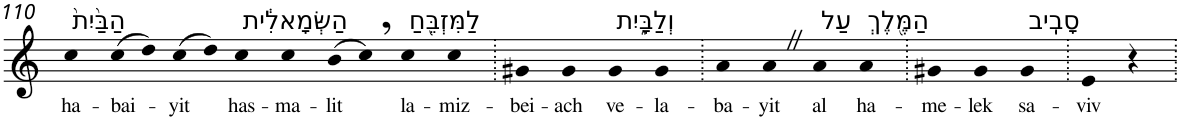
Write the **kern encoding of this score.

**kern	**text
*part1	*part1
*staff1	*staff1
*I"Piano	*
*I'Pno	*
!!LO:PB:g=z
*clefG2	*
*k[]	*
=110	=110
!LO:TX:a:t=הַבַּ֙יִת֙	!
!	!LO:LY:b
4cc	ha-
!	!LO:LY:b
(>8cc	-bai-
8dd)	.
!	!LO:LY:b
(>8cc	-yit
8dd)	.
!LO:TX:a:t=הַשְּׂמָאלִ֔ית	!
!	!LO:LY:b
4cc	has-
!	!LO:LY:b
4cc	-ma-
!	!LO:LY:b
(>8b	-lit
8cc,)	.
!LO:TX:a:t=לַמִּזְבֵּ֖חַ	!
!	!LO:LY:b
4cc	la-
!	!LO:LY:b
4cc	-miz-
=111.	=111.
!	!LO:LY:b
4g#X	-bei-
!	!LO:LY:b
4g#	-ach
!LO:TX:a:t=וְלַבָּ֑יִת	!
!	!LO:LY:b
4g#	ve-
!	!LO:LY:b
4g#	-la-
=112.	=112.
!	!LO:LY:b
4a	-ba-
!	!LO:LY:b
4aZ	-yit
!LO:TX:a:t=עַל	!
!	!LO:LY:b
4a	al
!LO:TX:a:t=הַמֶּ֖לֶךְ	!
!	!LO:LY:b
4a	ha-
=113.	=113.
!	!LO:LY:b
4g#X	-me-
!	!LO:LY:b
4g#	-lek
!LO:TX:a:t=סָבִֽיב	!
!	!LO:LY:b
4g#	sa-
=114.	=114.
!	!LO:LY:b
4e	-viv
4r	.
=.	=.
*-	*-
